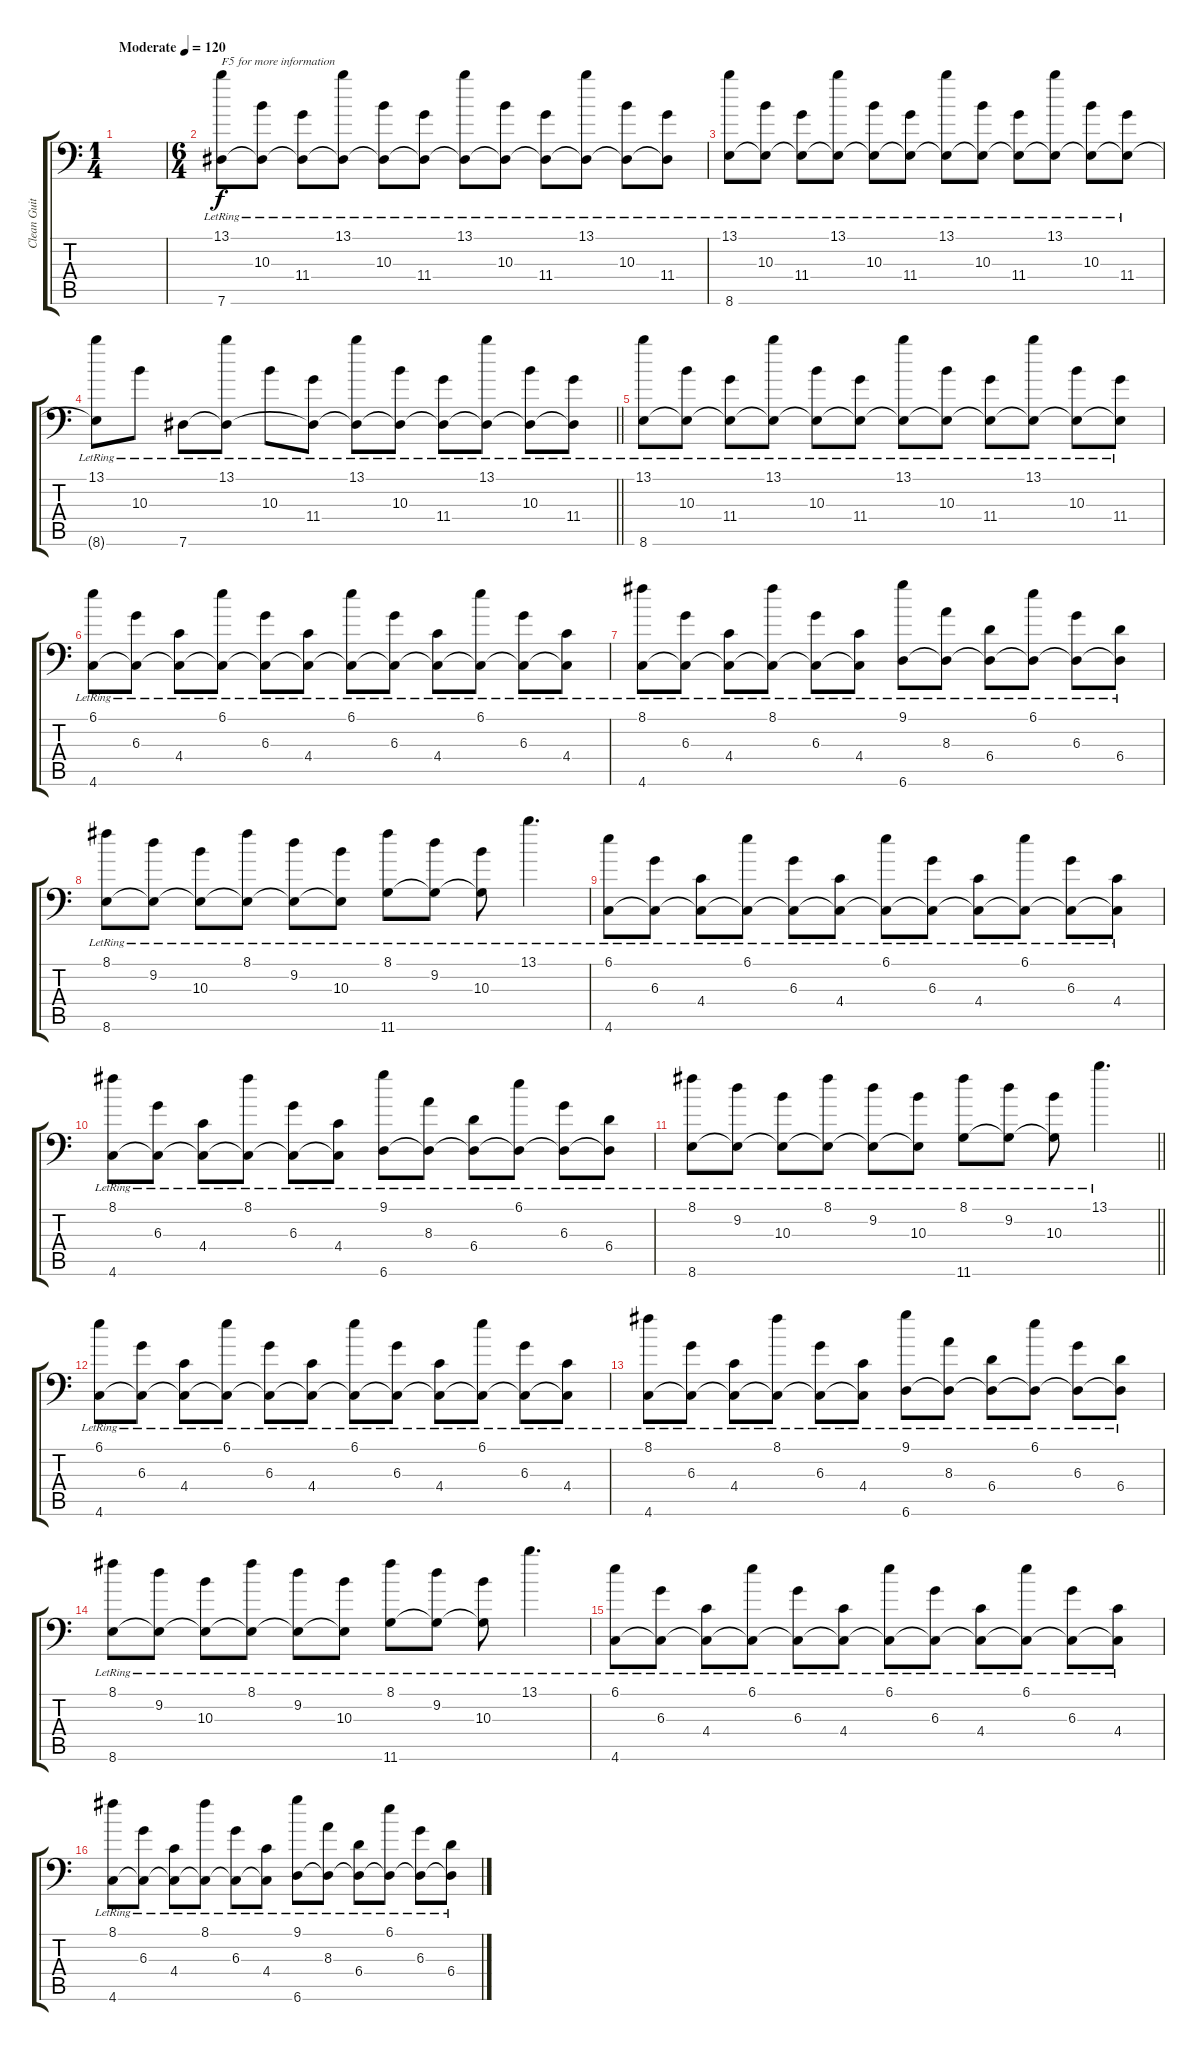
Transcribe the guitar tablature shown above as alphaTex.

\track ("Clean Guitar 2" "Clean Guit") {instrument electricguitarjazz}
\staff {score tabs}
\tuning (Bb3 F3 Db3 Ab2 Eb2 Ab1) {hide}
\ts (1 4)
\tempo (120 "Moderate")
\clef f4
\ks c
|
\ts (6 4)
(13.1{lr} 7.6{lr}).8{txt "F5 for more information"} (10.3{lr} 7.6{t}).8 (11.4{lr} 7.6{t}).8 (13.1{lr} 7.6{t}).8 (10.3{lr} 7.6{t}).8 (11.4{lr} 7.6{t}).8 (13.1{lr} 7.6{t}).8 (10.3{lr} 7.6{t}).8 (11.4{lr} 7.6{t}).8 (13.1{lr} 7.6{t}).8 (10.3{lr} 7.6{t}).8 (11.4{lr} 7.6{t}).8 |
(13.1{lr} 8.6{lr}).8 (10.3{lr} 8.6{t}).8 (11.4{lr} 8.6{t}).8 (13.1{lr} 8.6{t}).8 (10.3{lr} 8.6{t}).8 (11.4{lr} 8.6{t}).8 (13.1{lr} 8.6{t}).8 (10.3{lr} 8.6{t}).8 (11.4{lr} 8.6{t}).8 (13.1{lr} 8.6{t}).8 (10.3{lr} 8.6{t}).8 (11.4{lr} 8.6{t}).8 |
\barLineRight lightlight
(13.1{lr} 8.6{t}).8 10.3{lr}.8 7.6{lr}.8 (13.1{lr} 7.6{t}).8 10.3{lr}.8 (11.4{lr} 7.6{t}).8 (13.1{lr} 7.6{t}).8 (10.3{lr} 7.6{t}).8 (11.4{lr} 7.6{t}).8 (13.1{lr} 7.6{t}).8 (10.3{lr} 7.6{t}).8 (11.4{lr} 7.6{t}).8 |
(13.1{lr} 8.6{lr}).8 (10.3{lr} 8.6{t}).8 (11.4{lr} 8.6{t}).8 (13.1{lr} 8.6{t}).8 (10.3{lr} 8.6{t}).8 (11.4{lr} 8.6{t}).8 (13.1{lr} 8.6{t}).8 (10.3{lr} 8.6{t}).8 (11.4{lr} 8.6{t}).8 (13.1{lr} 8.6{t}).8 (10.3{lr} 8.6{t}).8 (11.4{lr} 8.6{t}).8 |
(6.1{lr} 4.6{lr}).8 (6.3{lr} 4.6{t}).8 (4.4{lr} 4.6{t}).8 (6.1{lr} 4.6{t}).8 (6.3{lr} 4.6{t}).8 (4.4{lr} 4.6{t}).8 (6.1{lr} 4.6{t}).8 (6.3{lr} 4.6{t}).8 (4.4{lr} 4.6{t}).8 (6.1{lr} 4.6{t}).8 (6.3{lr} 4.6{t}).8 (4.4{lr} 4.6{t}).8 |
(8.1{lr} 4.6{lr}).8 (6.3{lr} 4.6{t}).8 (4.4{lr} 4.6{t}).8 (8.1{lr} 4.6{t}).8 (6.3{lr} 4.6{t}).8 (4.4{lr} 4.6{t}).8 (9.1{lr} 6.6{lr}).8 (8.3{lr} 6.6{t}).8 (6.4{lr} 6.6{t}).8 (6.1{lr} 6.6{t}).8 (6.3{lr} 6.6{t}).8 (6.4{lr} 6.6{t}).8 |
(8.1{lr} 8.6{lr}).8 (9.2{lr} 8.6{t}).8 (10.3{lr} 8.6{t}).8 (8.1{lr} 8.6{t}).8 (9.2{lr} 8.6{t}).8 (10.3{lr} 8.6{t}).8 (8.1{lr} 11.6{lr}).8 (9.2{lr} 11.6{t}).8 (10.3{lr} 11.6{t}).8 13.1{lr}.4{d} |
(6.1{lr} 4.6{lr}).8 (6.3{lr} 4.6{t}).8 (4.4{lr} 4.6{t}).8 (6.1{lr} 4.6{t}).8 (6.3{lr} 4.6{t}).8 (4.4{lr} 4.6{t}).8 (6.1{lr} 4.6{t}).8 (6.3{lr} 4.6{t}).8 (4.4{lr} 4.6{t}).8 (6.1{lr} 4.6{t}).8 (6.3{lr} 4.6{t}).8 (4.4{lr} 4.6{t}).8 |
(8.1{lr} 4.6{lr}).8 (6.3{lr} 4.6{t}).8 (4.4{lr} 4.6{t}).8 (8.1{lr} 4.6{t}).8 (6.3{lr} 4.6{t}).8 (4.4{lr} 4.6{t}).8 (9.1{lr} 6.6{lr}).8 (8.3{lr} 6.6{t}).8 (6.4{lr} 6.6{t}).8 (6.1{lr} 6.6{t}).8 (6.3{lr} 6.6{t}).8 (6.4{lr} 6.6{t}).8 |
\barLineRight lightlight
(8.1{lr} 8.6{lr}).8 (9.2{lr} 8.6{t}).8 (10.3{lr} 8.6{t}).8 (8.1{lr} 8.6{t}).8 (9.2{lr} 8.6{t}).8 (10.3{lr} 8.6{t}).8 (8.1{lr} 11.6{lr}).8 (9.2{lr} 11.6{t}).8 (10.3{lr} 11.6{t}).8 13.1{lr}.4{d} |
(6.1{lr} 4.6{lr}).8 (6.3{lr} 4.6{t}).8 (4.4{lr} 4.6{t}).8 (6.1{lr} 4.6{t}).8 (6.3{lr} 4.6{t}).8 (4.4{lr} 4.6{t}).8 (6.1{lr} 4.6{t}).8 (6.3{lr} 4.6{t}).8 (4.4{lr} 4.6{t}).8 (6.1{lr} 4.6{t}).8 (6.3{lr} 4.6{t}).8 (4.4{lr} 4.6{t}).8 |
(8.1{lr} 4.6{lr}).8 (6.3{lr} 4.6{t}).8 (4.4{lr} 4.6{t}).8 (8.1{lr} 4.6{t}).8 (6.3{lr} 4.6{t}).8 (4.4{lr} 4.6{t}).8 (9.1{lr} 6.6{lr}).8 (8.3{lr} 6.6{t}).8 (6.4{lr} 6.6{t}).8 (6.1{lr} 6.6{t}).8 (6.3{lr} 6.6{t}).8 (6.4{lr} 6.6{t}).8 |
(8.1{lr} 8.6{lr}).8 (9.2{lr} 8.6{t}).8 (10.3{lr} 8.6{t}).8 (8.1{lr} 8.6{t}).8 (9.2{lr} 8.6{t}).8 (10.3{lr} 8.6{t}).8 (8.1{lr} 11.6{lr}).8 (9.2{lr} 11.6{t}).8 (10.3{lr} 11.6{t}).8 13.1{lr}.4{d} |
(6.1{lr} 4.6{lr}).8 (6.3{lr} 4.6{t}).8 (4.4{lr} 4.6{t}).8 (6.1{lr} 4.6{t}).8 (6.3{lr} 4.6{t}).8 (4.4{lr} 4.6{t}).8 (6.1{lr} 4.6{t}).8 (6.3{lr} 4.6{t}).8 (4.4{lr} 4.6{t}).8 (6.1{lr} 4.6{t}).8 (6.3{lr} 4.6{t}).8 (4.4{lr} 4.6{t}).8 |
(8.1{lr} 4.6{lr}).8 (6.3{lr} 4.6{t}).8 (4.4{lr} 4.6{t}).8 (8.1{lr} 4.6{t}).8 (6.3{lr} 4.6{t}).8 (4.4{lr} 4.6{t}).8 (9.1{lr} 6.6{lr}).8 (8.3{lr} 6.6{t}).8 (6.4{lr} 6.6{t}).8 (6.1{lr} 6.6{t}).8 (6.3{lr} 6.6{t}).8 (6.4{lr} 6.6{t}).8
